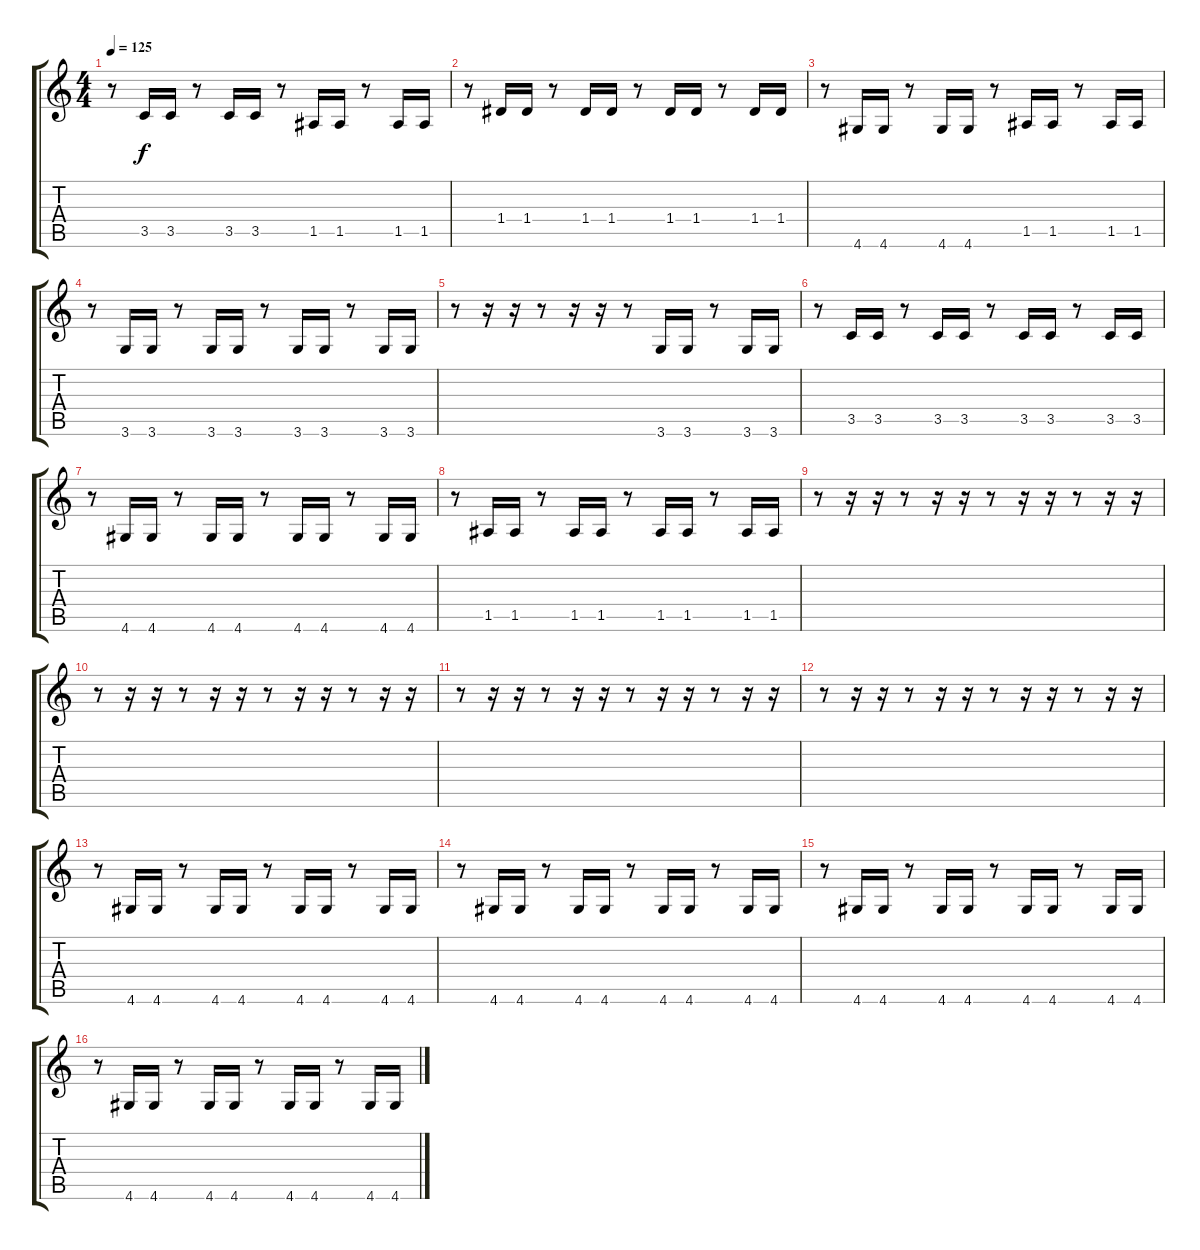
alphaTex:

\track "" {instrument electricbasspick}
\staff {score tabs}
\tuning (E4 B3 G3 D3 A2 E2) {hide}
\ts (4 4)
\tempo 125
\clef g2
\ks c
r.8{dy f} 3.5.16 3.5.16 r.8 3.5.16 3.5.16 r.8 1.5.16 1.5.16 r.8 1.5.16 1.5.16 |
r.8 1.4.16 1.4.16 r.8 1.4.16 1.4.16 r.8 1.4.16 1.4.16 r.8 1.4.16 1.4.16 |
r.8 4.6.16 4.6.16 r.8 4.6.16 4.6.16 r.8 1.5.16 1.5.16 r.8 1.5.16 1.5.16 |
r.8 3.6.16 3.6.16 r.8 3.6.16 3.6.16 r.8 3.6.16 3.6.16 r.8 3.6.16 3.6.16 |
r.8 r.16 r.16 r.8 r.16 r.16 r.8 3.6.16 3.6.16 r.8 3.6.16 3.6.16 |
r.8 3.5.16 3.5.16 r.8 3.5.16 3.5.16 r.8 3.5.16 3.5.16 r.8 3.5.16 3.5.16 |
r.8 4.6.16 4.6.16 r.8 4.6.16 4.6.16 r.8 4.6.16 4.6.16 r.8 4.6.16 4.6.16 |
r.8 1.5.16 1.5.16 r.8 1.5.16 1.5.16 r.8 1.5.16 1.5.16 r.8 1.5.16 1.5.16 |
r.8 r.16 r.16 r.8 r.16 r.16 r.8 r.16 r.16 r.8 r.16 r.16 |
r.8 r.16 r.16 r.8 r.16 r.16 r.8 r.16 r.16 r.8 r.16 r.16 |
r.8 r.16 r.16 r.8 r.16 r.16 r.8 r.16 r.16 r.8 r.16 r.16 |
r.8 r.16 r.16 r.8 r.16 r.16 r.8 r.16 r.16 r.8 r.16 r.16 |
r.8 4.6.16 4.6.16 r.8 4.6.16 4.6.16 r.8 4.6.16 4.6.16 r.8 4.6.16 4.6.16 |
r.8 4.6.16 4.6.16 r.8 4.6.16 4.6.16 r.8 4.6.16 4.6.16 r.8 4.6.16 4.6.16 |
r.8 4.6.16 4.6.16 r.8 4.6.16 4.6.16 r.8 4.6.16 4.6.16 r.8 4.6.16 4.6.16 |
r.8 4.6.16 4.6.16 r.8 4.6.16 4.6.16 r.8 4.6.16 4.6.16 r.8 4.6.16 4.6.16
